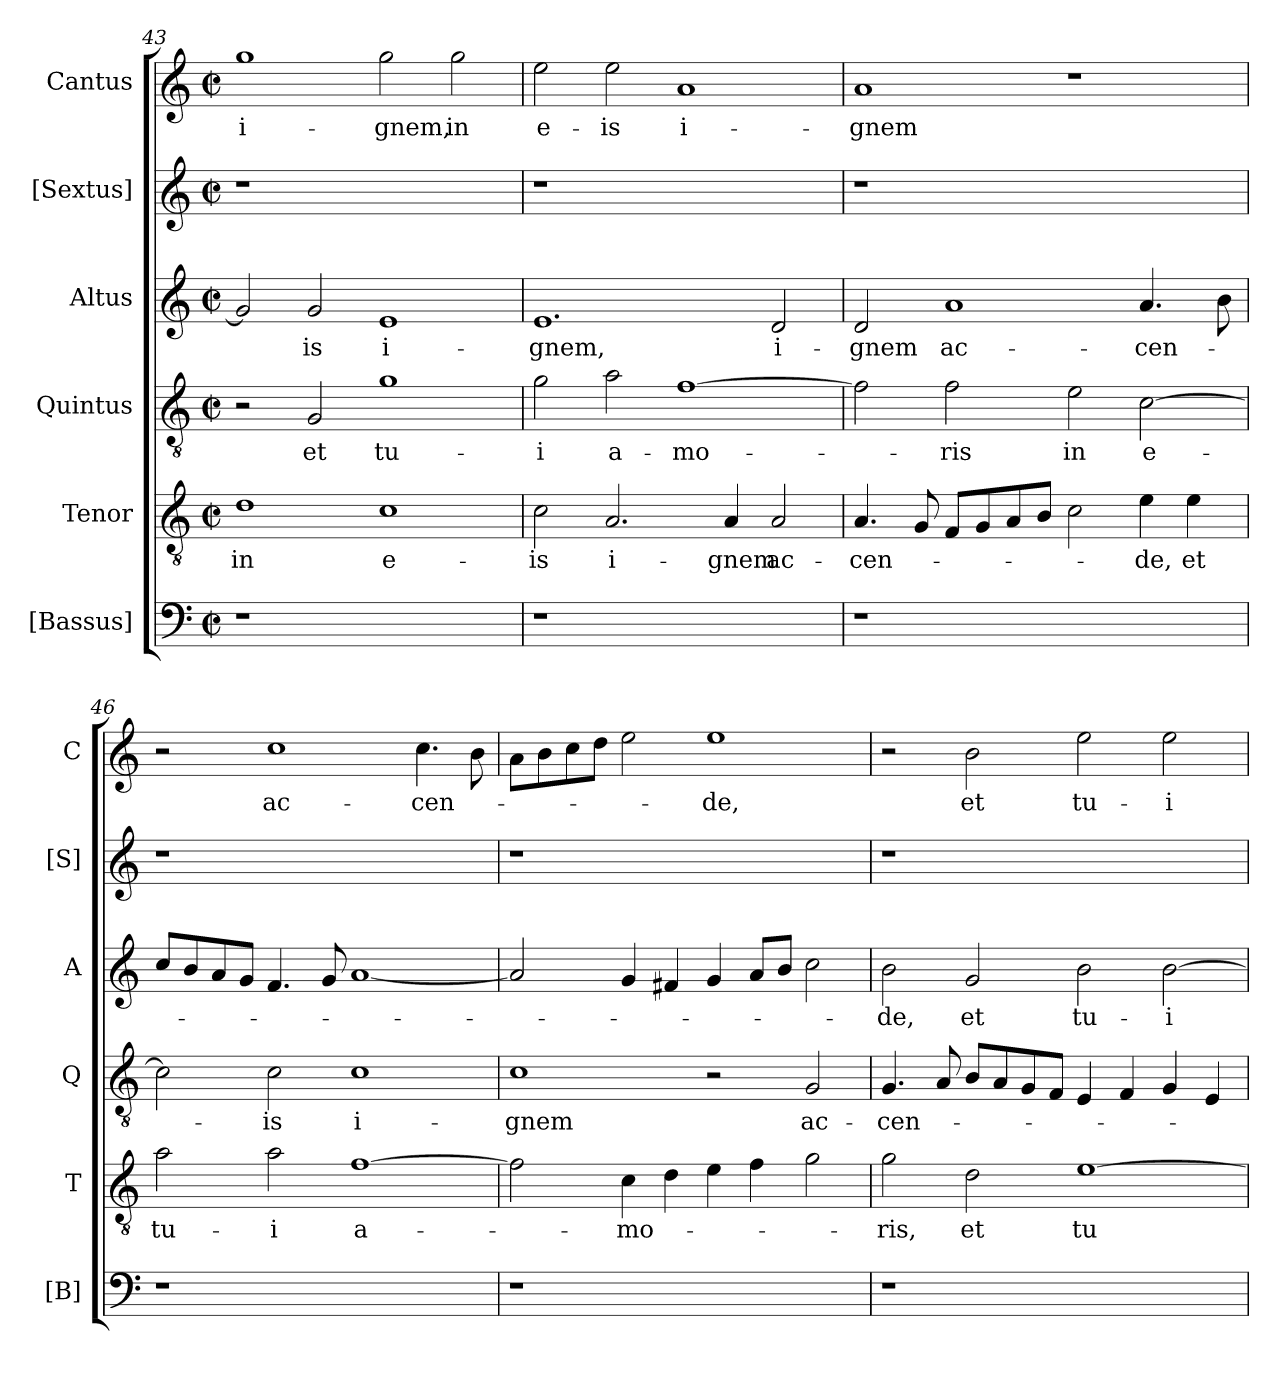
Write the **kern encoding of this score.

**kern	**kern	**text	**kern	**text	**kern	**text	**kern	**kern	**text
*part6	*part5	*part5	*part4	*part4	*part3	*part3	*part2	*part1	*part1
*staff6	*staff5	*staff5	*staff4	*staff4	*staff3	*staff3	*staff2	*staff1	*staff1
*I"[Bassus]	*I"Tenor	*	*I"Quintus	*	*I"Altus	*	*I"[Sextus]	*I"Cantus	*
*I'[B]	*I'T	*	*I'Q	*	*I'A	*	*I'[S]	*I'C	*
*clefF4	*clefGv2	*	*clefGv2	*	*clefG2	*	*clefG2	*clefG2	*
*k[]	*k[]	*	*k[]	*	*k[]	*	*k[]	*k[]	*
*C:	*C:	*	*C:	*	*C:	*	*C:	*C:	*
*M2/2	*M2/2	*	*M2/2	*	*M2/2	*	*M2/2	*M2/2	*
*met(c|)	*met(c|)	*	*met(c|)	*	*met(c|)	*	*met(c|)	*met(c|)	*
=43	=43	=43	=43	=43	=43	=43	=43	=43	=43
1r	1d\	in	2r	.	2g/]	.	1r	1gg\	i-
.	.	.	2G/	et	2g/	-is	.	.	.
1ryy	1c\	e-	1g\	tu-	1e/	i-	1ryy	2gg\	-gnem,
.	.	.	.	.	.	.	.	2gg\	in
=44	=44	=44	=44	=44	=44	=44	=44	=44	=44
1r	2c\	-is	2g\	-i	1.e/	-gnem,	1r	2ee\	e-
.	2.A/	i-	2a\	a-	.	.	.	2ee\	-is
1ryy	.	.	[1f\	-mo-	.	.	1ryy	1a/	i-
.	4A/	-gnem	.	.	.	.	.	.	.
.	2A/	ac-	.	.	2d/	i-	.	.	.
=45	=45	=45	=45	=45	=45	=45	=45	=45	=45
1r	4.A/	-cen-	2f\]	.	2d/	-gnem	1r	1a/	-gnem
.	8G/	.	.	.	.	.	.	.	.
.	8F/L	.	2f\	-ris	1a/	ac-	.	.	.
.	8G/	.	.	.	.	.	.	.	.
.	8A/	.	.	.	.	.	.	.	.
.	8B/J	.	.	.	.	.	.	.	.
1ryy	2c\	.	2e\	in	.	.	1ryy	1r	.
.	4e\	-de,	[2c\	e-	4.a/	-cen-	.	.	.
.	4e\	et	.	.	.	.	.	.	.
.	.	.	.	.	8b\	.	.	.	.
=46	=46	=46	=46	=46	=46	=46	=46	=46	=46
1r	2a\	tu-	2c\]	.	8cc/L	.	1r	2r	.
.	.	.	.	.	8b/	.	.	.	.
.	.	.	.	.	8a/	.	.	.	.
.	.	.	.	.	8g/J	.	.	.	.
.	2a\	-i	2c\	-is	4.f/	.	.	1cc\	ac-
.	.	.	.	.	8g/	.	.	.	.
1ryy	[1f\	a-	1c\	i-	[1a/	.	1ryy	.	.
.	.	.	.	.	.	.	.	4.cc\	-cen-
.	.	.	.	.	.	.	.	8b\	.
=47	=47	=47	=47	=47	=47	=47	=47	=47	=47
1r	2f\]	.	1c\	-gnem	2a/]	.	1r	8a\L	.
.	.	.	.	.	.	.	.	8b\	.
.	.	.	.	.	.	.	.	8cc\	.
.	.	.	.	.	.	.	.	8dd\J	.
.	4c\	-mo-	.	.	4g/	.	.	2ee\	.
.	4d\	.	.	.	4f#X/	.	.	.	.
1ryy	4e\	.	2r	.	4g/	.	1ryy	1ee\	-de,
.	4f\	.	.	.	8a/L	.	.	.	.
.	.	.	.	.	8b/J	.	.	.	.
.	2g\	.	2G/	ac-	2cc\	.	.	.	.
=48	=48	=48	=48	=48	=48	=48	=48	=48	=48
1r	2g\	-ris,	4.G/	-cen-	2b\	-de,	1r	2r	.
.	.	.	8A/	.	.	.	.	.	.
.	2d\	et	8B/L	.	2g/	et	.	2b\	et
.	.	.	8A/	.	.	.	.	.	.
.	.	.	8G/	.	.	.	.	.	.
.	.	.	8F/J	.	.	.	.	.	.
1ryy	[1e\	tu-	4E/	.	2b\	tu-	1ryy	2ee\	tu-
.	.	.	4F/	.	.	.	.	.	.
.	.	.	4G/	.	[2b\	-i	.	2ee\	-i
.	.	.	4E/	.	.	.	.	.	.
=	=	=	=	=	=	=	=	=	=
*-	*-	*-	*-	*-	*-	*-	*-	*-	*-
